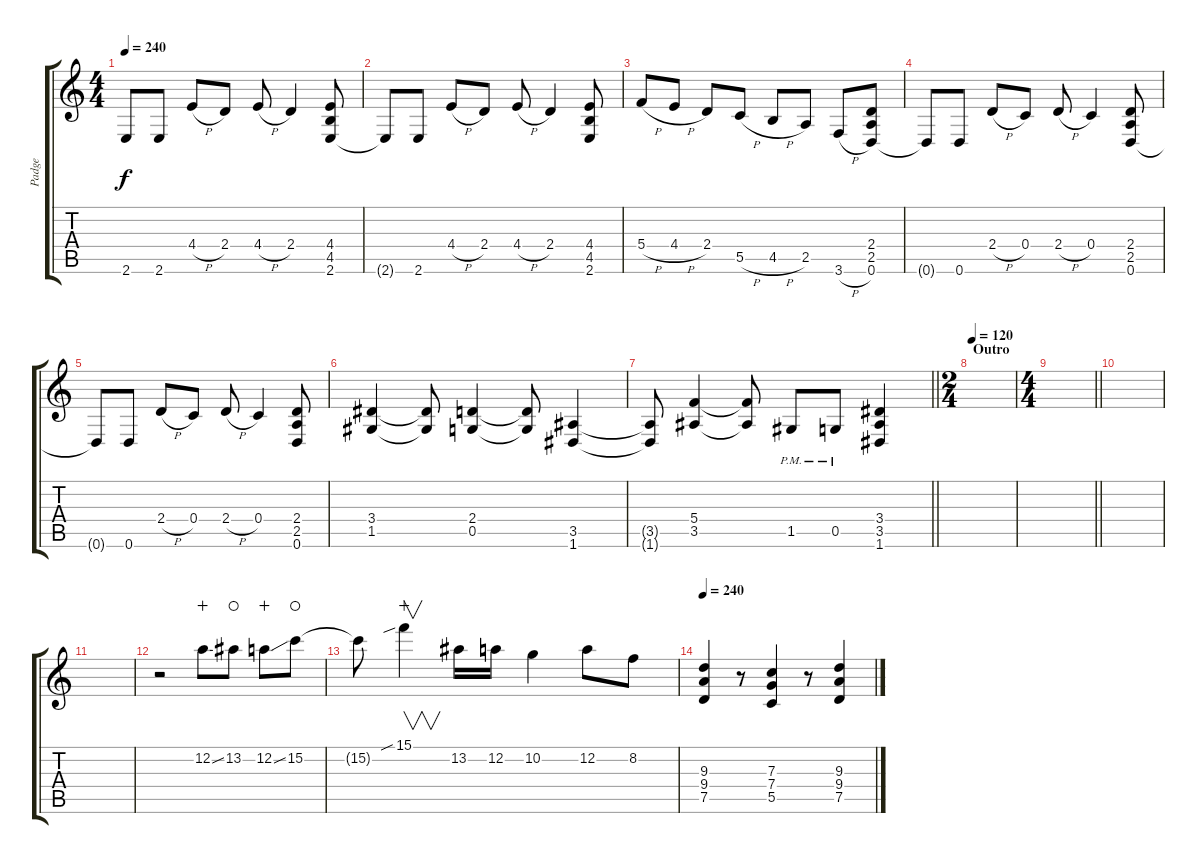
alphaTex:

\track ("Padge" "Padge") {instrument distortionguitar}
\staff {score tabs}
\tuning (D4 A3 F3 C3 G2 D2) {hide}
\ts (4 4)
\tempo 240
\clef g2
\ks c
2.6{t}.8{dy f} 2.6.8 4.4{h}.8 2.4.8 4.4{h}.8 2.4.4 (4.4 4.5 2.6).8 |
2.6{t}.8 2.6.8 4.4{h}.8 2.4.8 4.4{h}.8 2.4.4 (4.4 4.5 2.6).8 |
5.4{h}.8 4.4{h}.8 2.4.8 5.5{h}.8 4.5{h}.8 2.5.8 3.6{h}.8 (2.4 2.5 0.6).8 |
0.6{t}.8 0.6.8 2.4{h}.8 0.4.8 2.4{h}.8 0.4.4 (2.4 2.5 0.6).8 |
0.6{t}.8 0.6.8 2.4{h}.8 0.4.8 2.4{h}.8 0.4.4 (2.4 2.5 0.6).8 |
(3.4 1.5).4 (3.4{t} 1.5{t}).8 (2.4 0.5).4 (2.4{t} 0.5{t}).8 (3.5 1.6).4 |
\barLineRight lightlight
(3.5{t} 1.6{t}).8 (5.4 3.5).4 (5.4{t} 3.5{t}).8 1.5{pm}.8 0.5{pm}.8 (3.4 3.5 1.6).4 |
\ts (2 4)
\section ("" "Outro")
\tempo 120
|
\ts (4 4)
\barLineRight lightlight
|
|
|
r.2 12.2{ss}.8{wahc} 13.2.8{waho} 12.2{ss}.8{wahc} 15.2.8{waho} |
15.2{t}.8 15.1{sib}.4{v wahc} 13.2.16 12.2.16 10.2.4 12.2.8 8.2.8 |
\tempo 240
(9.3 9.4 7.5).4{volume 13 balance 16} r.8 (7.3 7.4 5.5).4 r.8 (9.3 9.4 7.5).4
